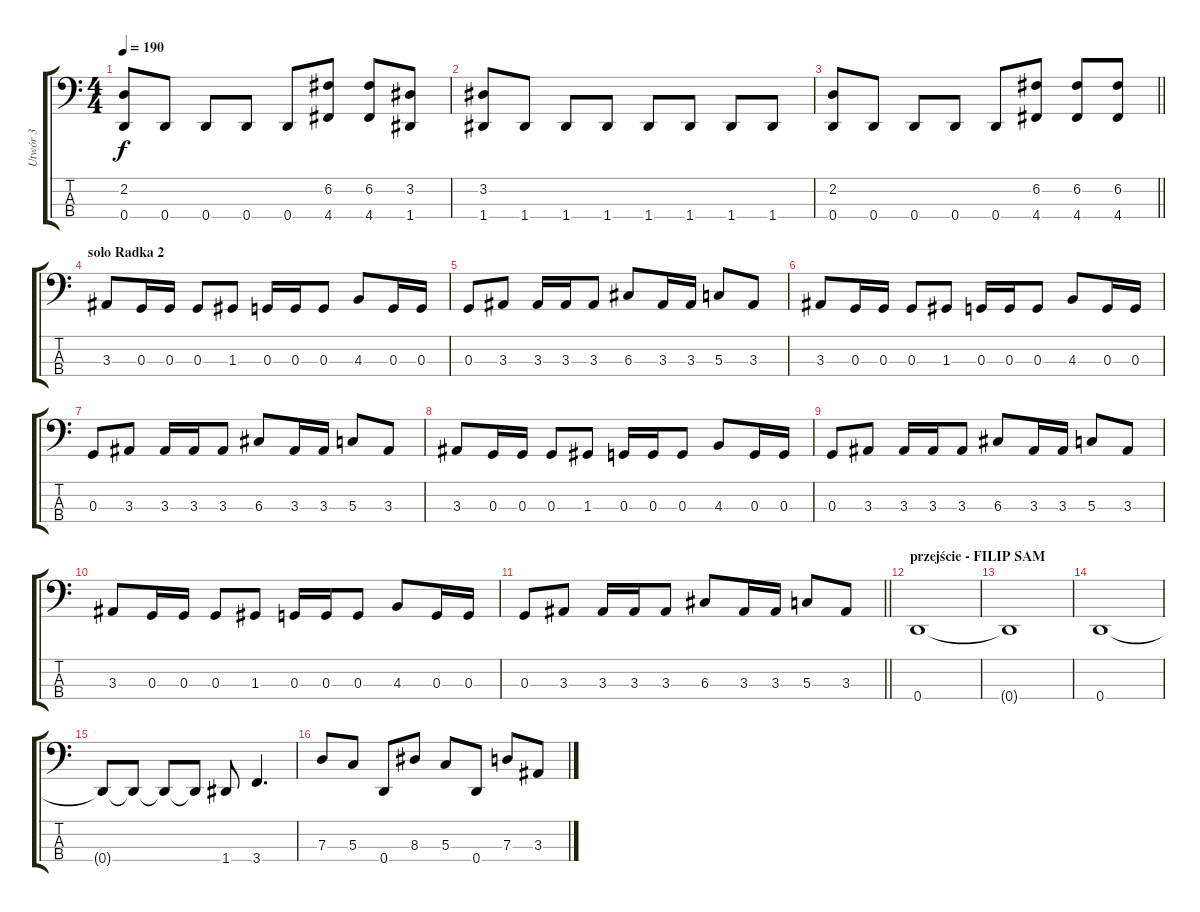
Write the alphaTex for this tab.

\track ("Utwór 3" "Utwór 3") {instrument electricbassfinger}
\staff {score tabs}
\tuning (F2 C2 G1 D1) {hide}
\ts (4 4)
\tempo 190
\clef f4
\ks c
(2.2 0.4).8{dy f} 0.4.8 0.4.8 0.4.8 0.4.8 (6.2 4.4).8 (6.2 4.4).8 (3.2 1.4).8 |
(3.2 1.4).8 1.4.8 1.4.8 1.4.8 1.4.8 1.4.8 1.4.8 1.4.8 |
\barLineRight lightlight
(2.2 0.4).8 0.4.8 0.4.8 0.4.8 0.4.8 (6.2 4.4).8 (6.2 4.4).8 (6.2 4.4).8 |
\section ("" "solo Radka 2")
3.3.8 0.3.16 0.3.16 0.3.8 1.3.8 0.3.16 0.3.16 0.3.8 4.3.8 0.3.16 0.3.16 |
0.3.8 3.3.8 3.3.16 3.3.16 3.3.8 6.3.8 3.3.16 3.3.16 5.3.8 3.3.8 |
3.3.8 0.3.16 0.3.16 0.3.8 1.3.8 0.3.16 0.3.16 0.3.8 4.3.8 0.3.16 0.3.16 |
0.3.8 3.3.8 3.3.16 3.3.16 3.3.8 6.3.8 3.3.16 3.3.16 5.3.8 3.3.8 |
3.3.8 0.3.16 0.3.16 0.3.8 1.3.8 0.3.16 0.3.16 0.3.8 4.3.8 0.3.16 0.3.16 |
0.3.8 3.3.8 3.3.16 3.3.16 3.3.8 6.3.8 3.3.16 3.3.16 5.3.8 3.3.8 |
3.3.8 0.3.16 0.3.16 0.3.8 1.3.8 0.3.16 0.3.16 0.3.8 4.3.8 0.3.16 0.3.16 |
\barLineRight lightlight
0.3.8 3.3.8 3.3.16 3.3.16 3.3.8 6.3.8 3.3.16 3.3.16 5.3.8 3.3.8 |
\section ("" "przejście - FILIP SAM")
0.4.1 |
0.4{t}.1 |
0.4.1 |
0.4{t}.8 0.4{t}.8 0.4{t}.8 0.4{t}.8 1.4.8 3.4.4{d} |
7.3.8 5.3.8 0.4.8 8.3.8 5.3.8 0.4.8 7.3.8 3.3.8
